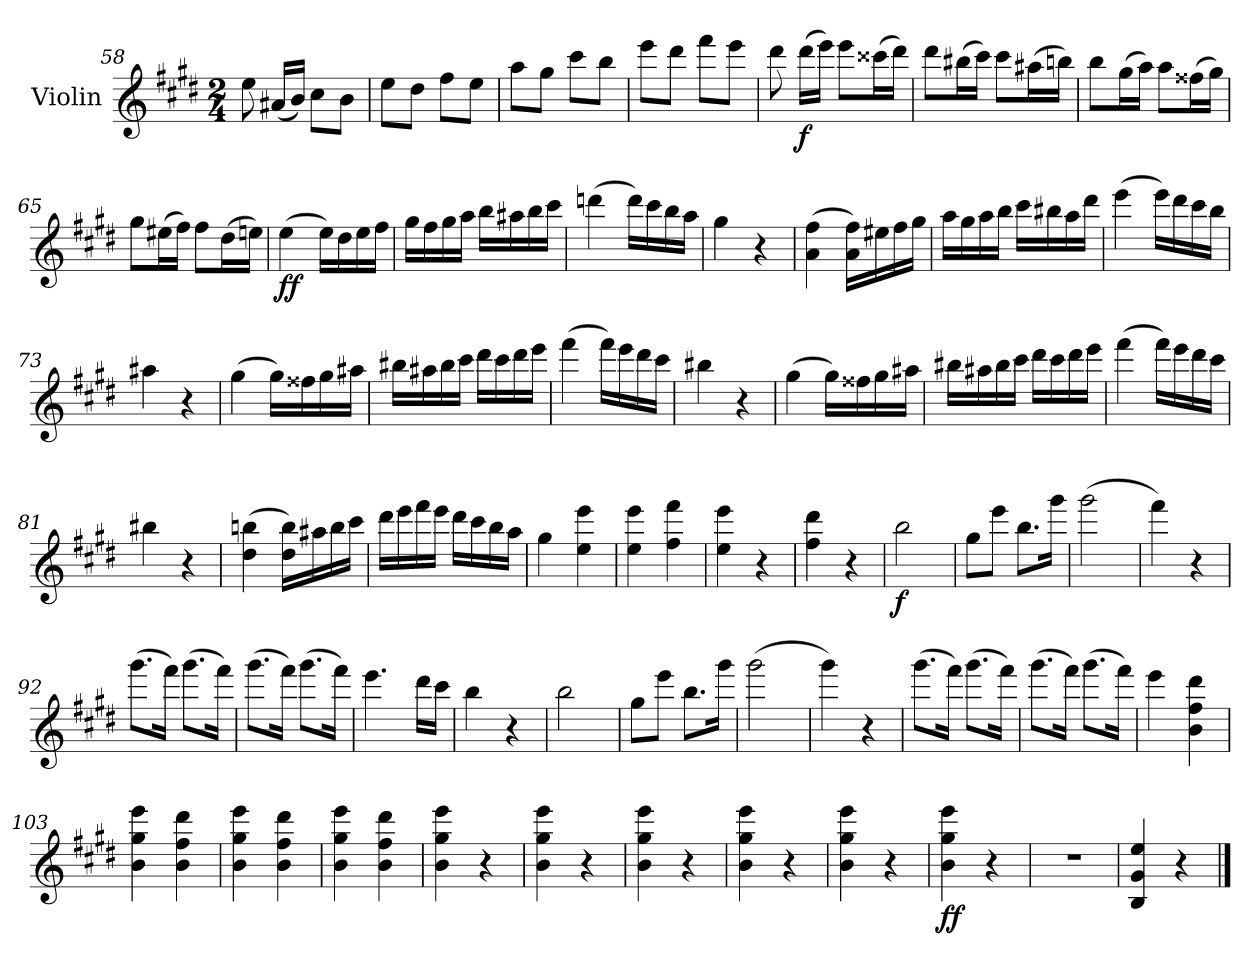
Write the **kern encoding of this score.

**kern	**dynam
*part1	*part1
*staff1	*staff1
*I"Violin	*
*I'Vln.	*
*clefG2	*
*k[f#c#g#d#]	*
*M2/4	*
=58	=58
8ee\	.
(<16a#X/LL	.
16b/JJ)	.
8cc#\L	.
8b\J	.
!!LO:LB:g=z
=59	=59
8ee\L	.
8dd#\J	.
8ff#\L	.
8ee\J	.
=60	=60
8aa\L	.
8gg#\J	.
8ccc#\L	.
8bb\J	.
=61	=61
8eee\L	.
8ddd#\J	.
8fff#\L	.
8eee\J	.
=62	=62
8ddd#\	.
!	!LO:DY:b
(>16ddd#\LL	f
16eee\JJ)	.
8eee\L	.
(>16ccc##\L	.
16ddd#\JJ)	.
=63	=63
8ddd#\L	.
(>16bb#X\L	.
16ccc#\JJ)	.
8ccc#\L	.
(>16aa#X\L	.
16bbn\JJ)	.
=64	=64
8bb\L	.
(>16gg#\L	.
16aa\JJ)	.
8aa\L	.
(>16ff##\L	.
16gg#\JJ)	.
!!LO:LB:g=z
=65	=65
8gg#\L	.
(>16ee#X\L	.
16ff#\JJ)	.
8ff#\L	.
(>16dd#\L	.
16een\JJ)	.
=66	=66
!	!LO:DY:b
(>4ee\	ff
16ee\LL)	.
16dd#\	.
16ee\	.
16ff#\JJ	.
=67	=67
16gg#\LL	.
16ff#\	.
16gg#\	.
16aa\JJ	.
16bb\LL	.
16aa#X\	.
16bb\	.
16ccc#\JJ	.
=68	=68
(>4dddn\	.
16ddd\LL)	.
16ccc#\	.
16bb\	.
16aa\JJ	.
=69	=69
4gg#\	.
4r	.
=70	=70
(>4a\ 4ff#\	.
16a\ 16ff#\LL)	.
16ee#X\	.
16ff#\	.
16gg#\JJ	.
!!LO:LB:g=z
=71	=71
16aa\LL	.
16gg#\	.
16aa\	.
16bb\JJ	.
16ccc#\LL	.
16bb#X\	.
16aa\	.
16ddd#\JJ	.
=72	=72
(>4eee\	.
16eee\LL)	.
16ddd#\	.
16ccc#\	.
16bb\JJ	.
=73	=73
4aa#X\	.
4r	.
=74	=74
(>4gg#\	.
16gg#\LL)	.
16ff##\	.
16gg#\	.
16aa#X\JJ	.
=75	=75
16bb#X\LL	.
16aa#X\	.
16bb#\	.
16ccc#\JJ	.
16ddd#\LL	.
16ccc#\	.
16ddd#\	.
16eee\JJ	.
!!LO:PB:g=z
=76	=76
(>4fff#\	.
16fff#\LL)	.
16eee\	.
16ddd#\	.
16ccc#\JJ	.
=77	=77
4bb#X\	.
4r	.
=78	=78
(>4gg#\	.
16gg#\LL)	.
16ff##\	.
16gg#\	.
16aa#X\JJ	.
=79	=79
16bb#X\LL	.
16aa#X\	.
16bb#\	.
16ccc#\JJ	.
16ddd#\LL	.
16ccc#\	.
16ddd#\	.
16eee\JJ	.
=80	=80
(>4fff#\	.
16fff#\LL)	.
16eee\	.
16ddd#\	.
16ccc#\JJ	.
=81	=81
4bb#X\	.
4r	.
!!LO:LB:g=z
=82	=82
(>4dd#\ 4bbn\	.
16dd#\ 16bb\LL)	.
16aa#X\	.
16bb\	.
16ccc#\JJ	.
=83	=83
16ddd#\LL	.
16eee\	.
16fff#\	.
16eee\JJ	.
16ddd#\LL	.
16ccc#\	.
16bb\	.
16aa\JJ	.
=84	=84
4gg#\	.
4ee\ 4eee\	.
=85	=85
4ee\ 4eee\	.
4ff#\ 4fff#\	.
=86	=86
4ee\ 4eee\	.
4r	.
=87	=87
4ff#\ 4ddd#\	.
4r	.
=88	=88
!	!LO:DY:b
2bb\	f
=89	=89
8gg#\L	.
8eee\J	.
8.bb\L	.
16ggg#\Jk	.
!!LO:LB:g=z
=90	=90
(>2ggg#\	.
=91	=91
4fff#\)	.
4r	.
=92	=92
(>8.ggg#\L	.
16fff#\Jk)	.
(>8.ggg#\L	.
16fff#\Jk)	.
=93	=93
(>8.ggg#\L	.
16fff#\Jk)	.
(>8.ggg#\L	.
16fff#\Jk)	.
=94	=94
4.eee\	.
16ddd#\LL	.
16ccc#\JJ	.
=95	=95
4bb\	.
4r	.
=96	=96
2bb\	.
=97	=97
8gg#\L	.
8eee\J	.
8.bb\L	.
16ggg#\Jk	.
=98	=98
(>2ggg#\	.
!!LO:LB:g=z
=99	=99
4ggg#\)	.
4r	.
=100	=100
(>8.ggg#\L	.
16fff#\Jk)	.
(>8.ggg#\L	.
16fff#\Jk)	.
=101	=101
(>8.ggg#\L	.
16fff#\Jk)	.
(>8.ggg#\L	.
16fff#\Jk)	.
=102	=102
4eee\	.
4b\ 4ff#\ 4ddd#\	.
=103	=103
4b\ 4gg#\ 4eee\	.
4b\ 4ff#\ 4ddd#\	.
=104	=104
4b\ 4gg#\ 4eee\	.
4b\ 4ff#\ 4ddd#\	.
=105	=105
4b\ 4gg#\ 4eee\	.
4b\ 4ff#\ 4ddd#\	.
=106	=106
4b\ 4gg#\ 4eee\	.
4r	.
=107	=107
4b\ 4gg#\ 4eee\	.
4r	.
=108	=108
4b\ 4gg#\ 4eee\	.
4r	.
!!LO:LB:g=z
=109	=109
4b\ 4gg#\ 4eee\	.
4r	.
=110	=110
4b\ 4gg#\ 4eee\	.
4r	.
=111	=111
!	!LO:DY:b
4b\ 4gg#\ 4eee\	ff
4r	.
=112	=112
2r	.
=113	=113
4B/ 4g#/ 4ee/	.
4r	.
==	==
*-	*-
